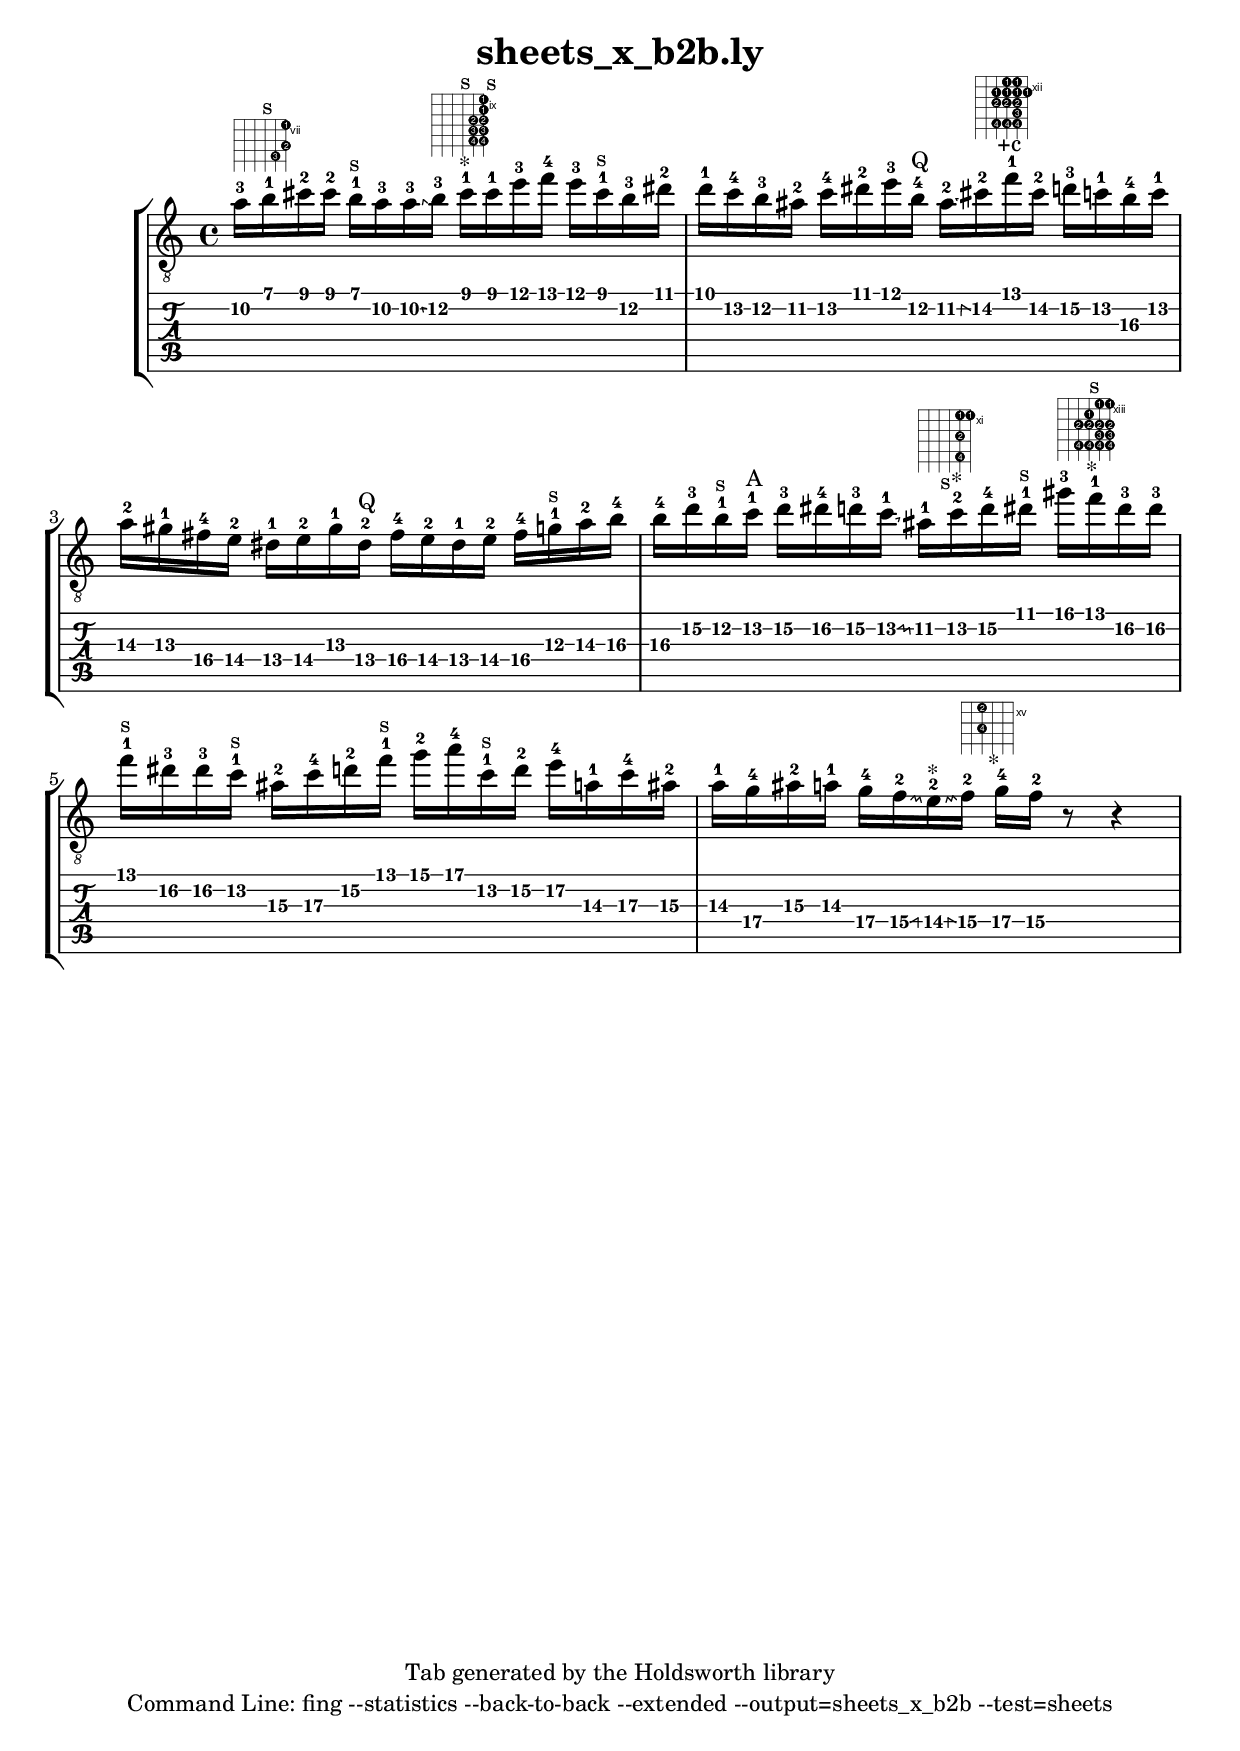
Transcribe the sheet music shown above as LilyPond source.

\include "english.ly"
\header{
  title = "sheets_x_b2b.ly"
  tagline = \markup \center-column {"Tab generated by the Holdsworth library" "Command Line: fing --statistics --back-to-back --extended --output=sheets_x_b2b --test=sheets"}
}
frag = {
\override Glissando #'gap = #0.01
\override Glissando #'style = #'zigzag
a'16-3^\markup { \center-column {  \fret-diagram #"s:1;f:1;2-10-3;1-7-1;1-9-2;" } }
b'-1^\markup { \center-column {  "s" } }
csharp''-2
csharp''-2
b'-1^\markup { \center-column {  "s" } }
a'-3
a'-3\glissando 
b'-3^\markup { \center-column {  \fret-diagram #"s:1;f:1;2-12-3;1-9-1;1-12-3;1-13-4;1-11-2;1-10-1;2-13-4;2-11-2;""*" } }
csharp''-1^\markup { \center-column {  "s" } }
csharp''-1^\markup { \center-column {  "s" } }
e''-3
f''-4
e''-3
csharp''-1^\markup { \center-column {  "s" } }
b'-3
dsharp''-2
d''-1
c''-4
b'-3
asharp'-2
c''-4
dsharp''-2
e''-3
b'-4^\markup { \center-column {  "Q" } }
asharp'-2\glissando 
csharp''-2^\markup { \center-column {  \fret-diagram #"s:1;f:1;2-14-2;1-13-1;2-15-3;2-13-1;3-16-4;3-14-2;3-13-1;4-16-4;4-14-2;4-13-1;3-12-1;2-12-1;2-16-4;""+c" } }
f''-1
csharp''-2
d''-3
c''-1
b'-4
c''-1
a'-2
gsharp'-1
fsharp'-4
e'-2
dsharp'-1
e'-2
gsharp'-1
dsharp'-2^\markup { \center-column {  "Q" } }
fsharp'-4
e'-2
dsharp'-1
e'-2
fsharp'-4
g'-1^\markup { \center-column {  "s" } }
a'-2
b'-4
b'-4
d''-3
b'-1^\markup { \center-column {  "s" } }
c''-1^\markup { \center-column {  "A" } }
d''-3
dsharp''-4
d''-3
c''-1\glissando 
asharp'-1^\markup { \center-column {  \fret-diagram #"s:1;f:1;2-11-1;2-13-2;2-15-4;1-11-1;""s*" } }
c''-2
d''-4
dsharp''-1^\markup { \center-column {  "s" } }
gsharp''-3^\markup { \center-column {  \fret-diagram #"s:1;f:1;1-16-3;1-13-1;2-16-3;2-13-1;3-15-2;3-17-4;2-15-2;1-15-2;1-17-4;2-17-4;3-14-1;4-17-4;4-15-2;""*" } }
f''-1^\markup { \center-column {  "s" } }
dsharp''-3
dsharp''-3
f''-1^\markup { \center-column {  "s" } }
dsharp''-3
dsharp''-3
c''-1^\markup { \center-column {  "s" } }
asharp'-2
c''-4
d''-2
f''-1^\markup { \center-column {  "s" } }
g''-2
a''-4
c''-1^\markup { \center-column {  "s" } }
d''-2
e''-4
a'-1
c''-4
asharp'-2
a'-1
g'-4
asharp'-2
a'-1
g'-4
f'-2\glissando 
e'-2\glissando ^\markup { \center-column {  "*" } }
f'-2^\markup { \center-column {  \fret-diagram #"s:1;f:1;4-15-2;4-17-4;""*" } }
g'-4
f'-2
 r8  r4 }
fragt = {
\override Glissando #'gap = #0.01
\override Glissando #'style = #'zigzag
a'16\2
b'\1
csharp''\1
csharp''\1
b'\1
a'\2
a'\2\glissando 
b'\2
csharp''\1
csharp''\1
e''\1
f''\1
e''\1
csharp''\1
b'\2
dsharp''\1
d''\1
c''\2
b'\2
asharp'\2
c''\2
dsharp''\1
e''\1
b'\2
asharp'\2\glissando 
csharp''\2
f''\1
csharp''\2
d''\2
c''\2
b'\3
c''\2
a'\3
gsharp'\3
fsharp'\4
e'\4
dsharp'\4
e'\4
gsharp'\3
dsharp'\4
fsharp'\4
e'\4
dsharp'\4
e'\4
fsharp'\4
g'\3
a'\3
b'\3
b'\3
d''\2
b'\2
c''\2
d''\2
dsharp''\2
d''\2
c''\2\glissando 
asharp'\2
c''\2
d''\2
dsharp''\1
gsharp''\1
f''\1
dsharp''\2
dsharp''\2
f''\1
dsharp''\2
dsharp''\2
c''\2
asharp'\3
c''\3
d''\2
f''\1
g''\1
a''\1
c''\2
d''\2
e''\2
a'\3
c''\3
asharp'\3
a'\3
g'\4
asharp'\3
a'\3
g'\4
f'\4\glissando 
e'\4\glissando 
f'\4
g'\4
f'\4
 r8  r4 }
\new StaffGroup << \new Staff { \clef "G_8" \key c \major  \frag } \new TabStaff { \fragt } >> 
